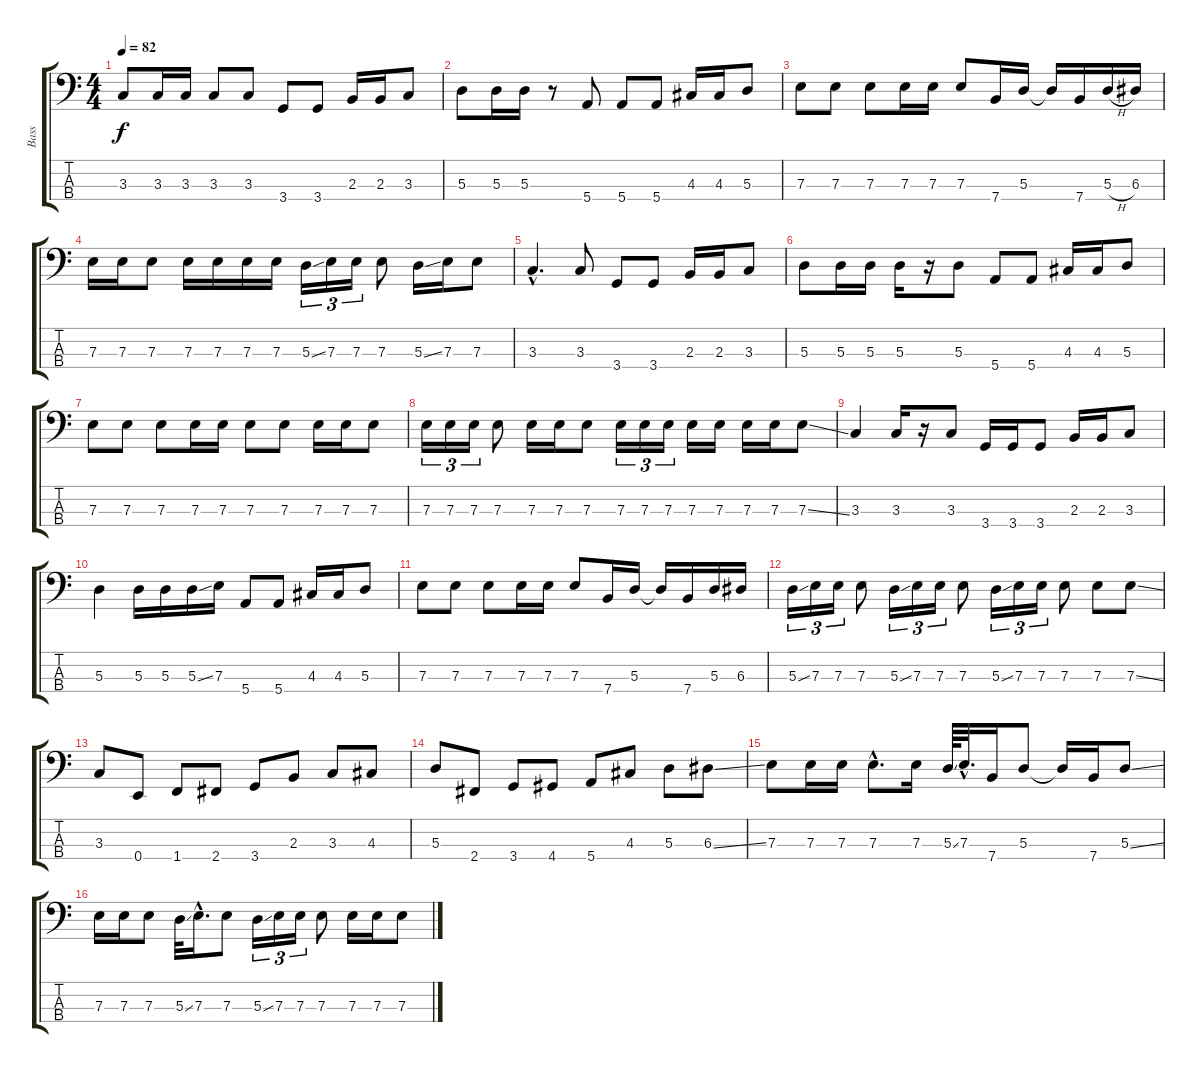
\track ("Bass" "Bass") {instrument electricbassfinger}
\staff {score tabs}
\tuning (G2 D2 A1 E1) {hide}
\ts (4 4)
\tempo 82
\clef f4
\ks c
3.3.8{dy f} 3.3.16 3.3.16 3.3.8 3.3.8 3.4.8 3.4.8 2.3.16 2.3.16 3.3.8 |
5.3.8 5.3.16 5.3.16 r.8 5.4.8 5.4.8 5.4.8 4.3.16 4.3.16 5.3.8 |
7.3.8 7.3.8 7.3.8 7.3.16 7.3.16 7.3.8 7.4.16 5.3.16 5.3{t}.16 7.4.16 5.3{h}.16 6.3.16 |
7.3.16 7.3.16 7.3.8 7.3.16 7.3.16 7.3.16 7.3.16 5.3{ss}.16{tu (3 2)} 7.3.16{tu (3 2)} 7.3.16{tu (3 2)} 7.3.8 5.3{ss}.16 7.3.16 7.3.8 |
3.3{hac}.4{d} 3.3.8 3.4.8 3.4.8 2.3.16 2.3.16 3.3.8 |
5.3.8 5.3.16 5.3.16 5.3.16 r.16 5.3.8 5.4.8 5.4.8 4.3.16 4.3.16 5.3.8 |
7.3.8 7.3.8 7.3.8 7.3.16 7.3.16 7.3.8 7.3.8 7.3.16 7.3.16 7.3.8 |
7.3.16{tu (3 2)} 7.3.16{tu (3 2)} 7.3.16{tu (3 2)} 7.3.8 7.3.16 7.3.16 7.3.8 7.3.16{tu (3 2)} 7.3.16{tu (3 2)} 7.3.16{tu (3 2)} 7.3.16 7.3.16 7.3.16 7.3.16 7.3{ss}.8 |
3.3.4 3.3.16 r.16 3.3.8 3.4.16 3.4.16 3.4.8 2.3.16 2.3.16 3.3.8 |
5.3.4 5.3.16 5.3.16 5.3{ss}.16 7.3.16 5.4.8 5.4.8 4.3.16 4.3.16 5.3.8 |
7.3.8 7.3.8 7.3.8 7.3.16 7.3.16 7.3.8 7.4.16 5.3.16 5.3{t}.16 7.4.16 5.3.16 6.3.16 |
5.3{ss}.16{tu (3 2)} 7.3.16{tu (3 2)} 7.3.16{tu (3 2)} 7.3.8 5.3{ss}.16{tu (3 2)} 7.3.16{tu (3 2)} 7.3.16{tu (3 2)} 7.3.8 5.3{ss}.16{tu (3 2)} 7.3.16{tu (3 2)} 7.3.16{tu (3 2)} 7.3.8 7.3.8 7.3{ss}.8 |
3.3.8 0.4.8 1.4.8 2.4.8 3.4.8 2.3.8 3.3.8 4.3.8 |
5.3.8 2.4.8 3.4.8 4.4.8 5.4.8 4.3.8 5.3.8 6.3{ss}.8 |
7.3.8 7.3.16 7.3.16 7.3{hac}.8{d} 7.3.16 5.3{ss}.64 7.3{hac}.32{d} 7.4.16 5.3.8 5.3{t}.16 7.4.16 5.3{ss}.8 |
7.3.16 7.3.16 7.3.8 5.3{ss}.32 7.3{hac}.16{d} 7.3.8 5.3{ss}.16{tu (3 2)} 7.3.16{tu (3 2)} 7.3.16{tu (3 2)} 7.3.8 7.3.16 7.3.16 7.3{ss}.8
